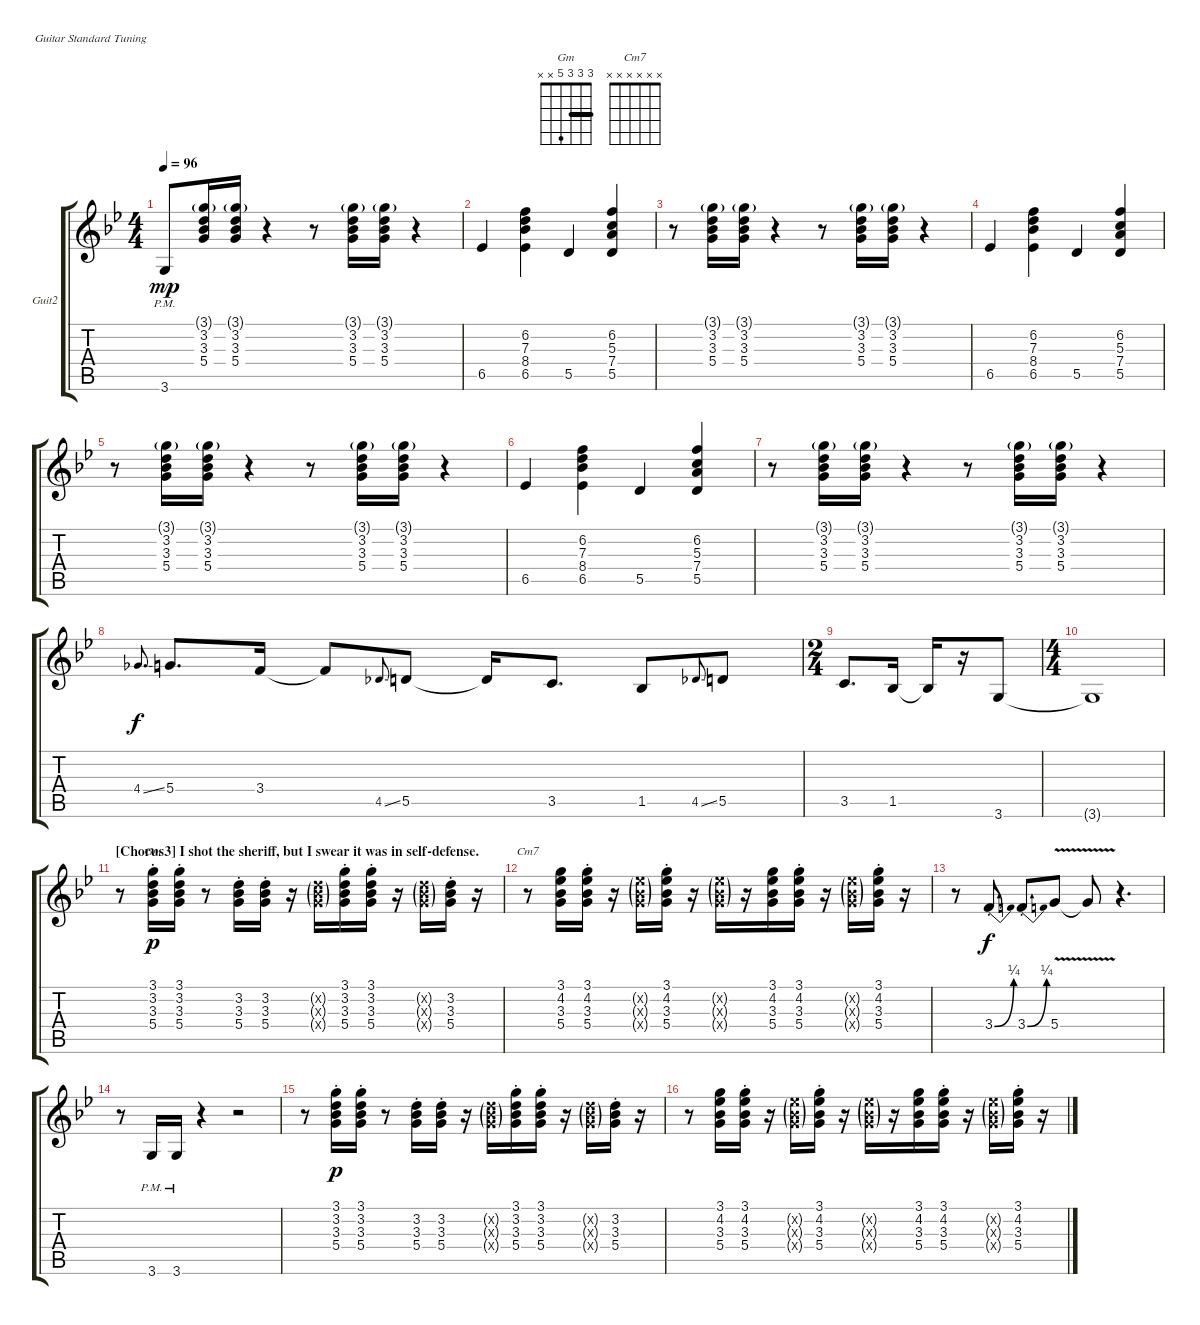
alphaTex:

\bracketExtendMode groupsimilarinstruments
\firstSystemTrackNameOrientation horizontal
\otherSystemsTrackNameOrientation horizontal
\track ("2nd Guitar (right channel)" "Guit2") {instrument electricguitarclean}
\staff {score tabs}
\tuning (E4 B3 G3 D3 A2 E2)
\chord ("Gm" 3 3 3 5 x x) {barre (3 3)}
\chord ("Cm7" x x x x x x)
\ts (4 4)
\tempo 96
\clef g2
\ks gminor
3.6{pm}.8{dy mp} (3.1{g} 3.2 3.3 5.4).16 (3.1{g} 3.2 3.3 5.4).16 r.4 r.8 (3.1{g} 3.2 3.3 5.4).16 (3.1{g} 3.2 3.3 5.4).16 r.4 |
6.5.4 (6.2 7.3 8.4 6.5).4 5.5.4 (6.2 5.3 7.4 5.5).4 |
r.8 (3.1{g} 3.2 3.3 5.4).16 (3.1{g} 3.2 3.3 5.4).16 r.4 r.8 (3.1{g} 3.2 3.3 5.4).16 (3.1{g} 3.2 3.3 5.4).16 r.4 |
6.5.4 (6.2 7.3 8.4 6.5).4 5.5.4 (6.2 5.3 7.4 5.5).4 |
r.8 (3.1{g} 3.2 3.3 5.4).16 (3.1{g} 3.2 3.3 5.4).16 r.4 r.8 (3.1{g} 3.2 3.3 5.4).16 (3.1{g} 3.2 3.3 5.4).16 r.4 |
6.5.4 (6.2 7.3 8.4 6.5).4 5.5.4 (6.2 5.3 7.4 5.5).4 |
r.8 (3.1{g} 3.2 3.3 5.4).16 (3.1{g} 3.2 3.3 5.4).16 r.4 r.8 (3.1{g} 3.2 3.3 5.4).16 (3.1{g} 3.2 3.3 5.4).16 r.4 |
4.4{ss}.8{d gr onbeat dy f} 5.4.8{d} 3.4.16 3.4{t}.8 4.5{ss}.8{gr onbeat} 5.5.8 5.5{t}.16 3.5.8{d} 1.5.8 4.5{ss}.8{gr onbeat} 5.5.8 |
\ts (2 4)
\beaming (8 2 2)
3.5.8{d} 1.5.16 1.5{t}.16 r.16 3.6.8 |
\ts (4 4)
\beaming (8 2 2 2 2)
3.6{t}.1 |
\section ("" "[Chorus3] I shot the sheriff, but I swear it was in self-defense.")
r.8 (3.1{st} 3.2{st} 3.3{st} 5.4{st}).16{ch "Gm" dy p} (3.1{st} 3.2{st} 3.3{st} 5.4{st}).16 r.8 (3.2{st} 3.3{st} 5.4{st}).16 (3.2{st} 3.3{st} 5.4{st}).16 r.16 (3.2{g x} 3.3{g x} 5.4{g x}).16 (3.1{st} 3.2{st} 3.3{st} 5.4{st}).16 (3.1{st} 3.2{st} 3.3{st} 5.4{st}).16 r.16 (3.2{g x} 3.3{g x} 5.4{g x}).16 (3.2{st} 3.3{st} 5.4{st}).16 r.16 |
r.8{ch "Cm7"} (3.1 4.2 3.3 5.4).16 (3.1 4.2{st} 3.3 5.4).16 r.16 (4.2{g x} 3.3{g x} 5.4{g x}).16 (3.1 4.2{st} 3.3 5.4).16 r.16 (4.2{g x} 3.3{g x} 5.4{g x}).16 r.16 (3.1 4.2 3.3 5.4).16 (3.1 4.2{st} 3.3 5.4).16 r.16 (4.2{g x} 3.3{g x} 5.4{g x}).16 (3.1 4.2{st} 3.3 5.4).16 r.16 |
r.8 3.4{be (bend 0 0 60 1) st}.8{dy f} 3.4{be (bend 0 0 60 1) st}.8 5.4{v}.8 5.4{v t}.8 r.4{d} |
r.8 3.6{pm}.16 3.6{pm}.16 r.4 r.2 |
r.8 (3.1{st} 3.2{st} 3.3{st} 5.4{st}).16{dy p} (3.1{st} 3.2{st} 3.3{st} 5.4{st}).16 r.8 (3.2{st} 3.3{st} 5.4{st}).16 (3.2{st} 3.3{st} 5.4{st}).16 r.16 (3.2{g x} 3.3{g x} 5.4{g x}).16 (3.1{st} 3.2{st} 3.3{st} 5.4{st}).16 (3.1{st} 3.2{st} 3.3{st} 5.4{st}).16 r.16 (3.2{g x} 3.3{g x} 5.4{g x}).16 (3.2{st} 3.3{st} 5.4{st}).16 r.16 |
r.8 (3.1 4.2 3.3 5.4).16 (3.1 4.2{st} 3.3 5.4).16 r.16 (4.2{g x} 3.3{g x} 5.4{g x}).16 (3.1 4.2{st} 3.3 5.4).16 r.16 (4.2{g x} 3.3{g x} 5.4{g x}).16 r.16 (3.1 4.2 3.3 5.4).16 (3.1 4.2{st} 3.3 5.4).16 r.16 (4.2{g x} 3.3{g x} 5.4{g x}).16 (3.1 4.2{st} 3.3 5.4).16 r.16
